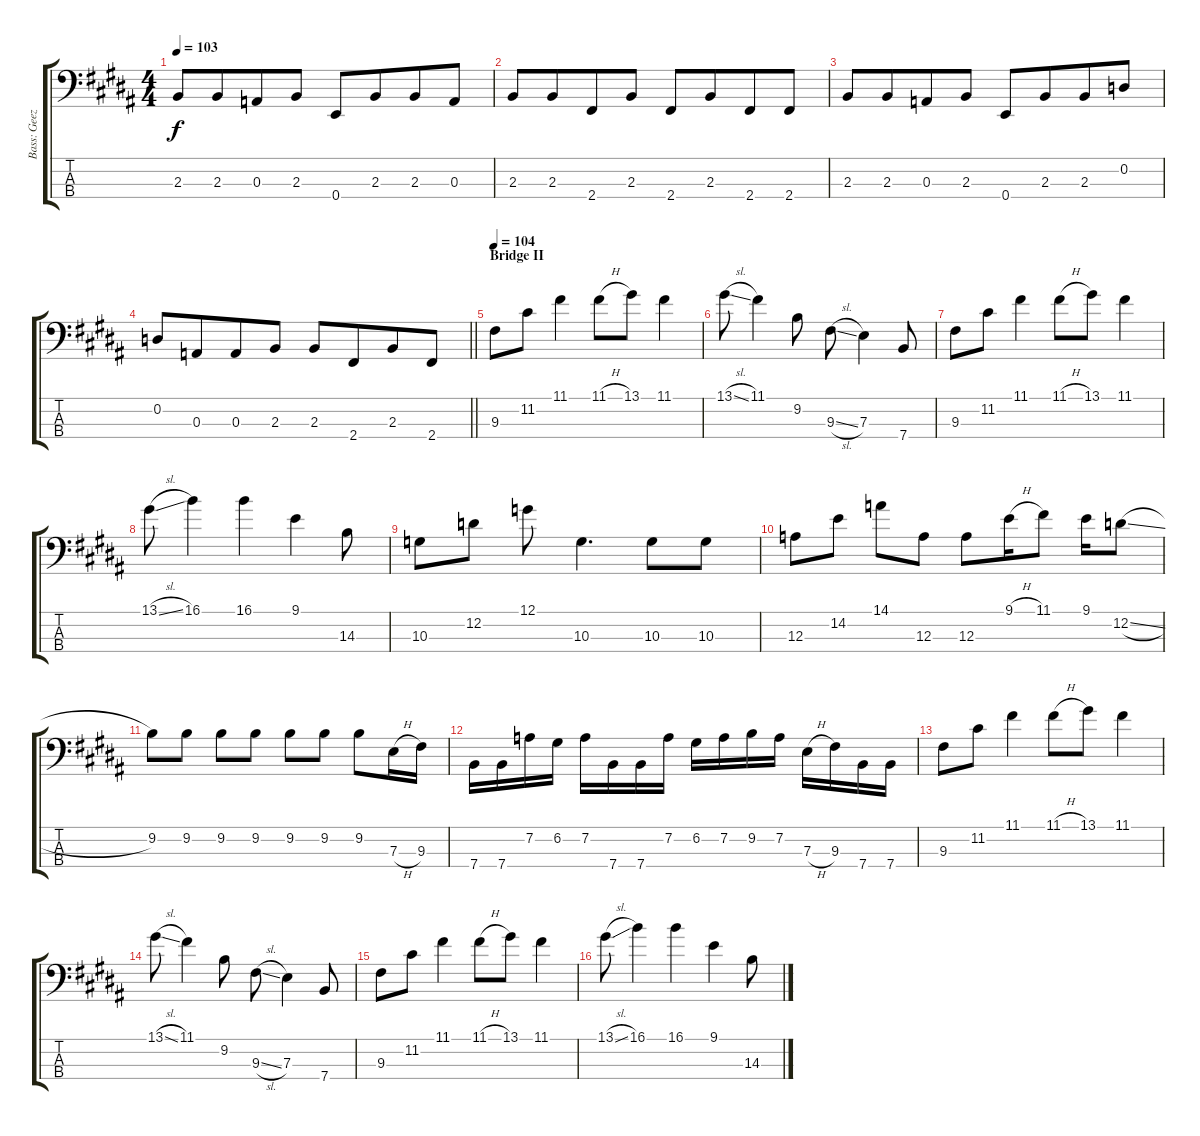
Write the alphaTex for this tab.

\track ("Bass: Geezer" "Bass: Geez") {instrument electricbassfinger}
\staff {score tabs}
\tuning (G2 D2 A1 E1) {hide}
\ts (4 4)
\tempo 103
\clef f4
\ks b
2.3.8{dy f} 2.3.8{beam merge} 0.3.8 2.3.8 0.4.8 2.3.8{beam merge} 2.3.8 0.3.8 |
2.3.8 2.3.8{beam merge} 2.4.8 2.3.8 2.4.8 2.3.8{beam merge} 2.4.8 2.4.8 |
2.3.8 2.3.8{beam merge} 0.3.8 2.3.8 0.4.8 2.3.8{beam merge} 2.3.8 0.2.8 |
\barLineRight lightlight
0.2.8 0.3.8{beam merge} 0.3.8 2.3.8 2.3.8 2.4.8{beam merge} 2.3.8 2.4.8 |
\section ("" "Bridge II")
\tempo 104
9.3.8 11.2.8 11.1.4 11.1{h}.8 13.1.8 11.1.4 |
13.1{sl}.8 11.1.4 9.2.8 9.3{sl}.8 7.3.4 7.4.8 |
9.3.8 11.2.8 11.1.4 11.1{h}.8 13.1.8 11.1.4 |
13.1{sl}.8 16.1.4 16.1.4 9.1.4 14.3.8 |
10.3.8 12.2.8 12.1.8 10.3.4{d} 10.3.8 10.3.8 |
12.3.8 14.2.8 14.1.8 12.3.8 12.3.8 9.1{h}.16 11.1.8 9.1.16 12.2{sl}.8 |
9.2.8 9.2.8 9.2.8 9.2.8 9.2.8 9.2.8 9.2.8 7.3{h}.16 9.3.16 |
7.4.16 7.4.16 7.2.16 6.2.16 7.2.16 7.4.16 7.4.16 7.2.16 6.2.16 7.2.16 9.2.16 7.2.16 7.3{h}.16 9.3.16 7.4.16 7.4.16 |
9.3.8 11.2.8 11.1.4 11.1{h}.8 13.1.8 11.1.4 |
13.1{sl}.8 11.1.4 9.2.8 9.3{sl}.8 7.3.4 7.4.8 |
9.3.8 11.2.8 11.1.4 11.1{h}.8 13.1.8 11.1.4 |
13.1{sl}.8 16.1.4 16.1.4 9.1.4 14.3.8
